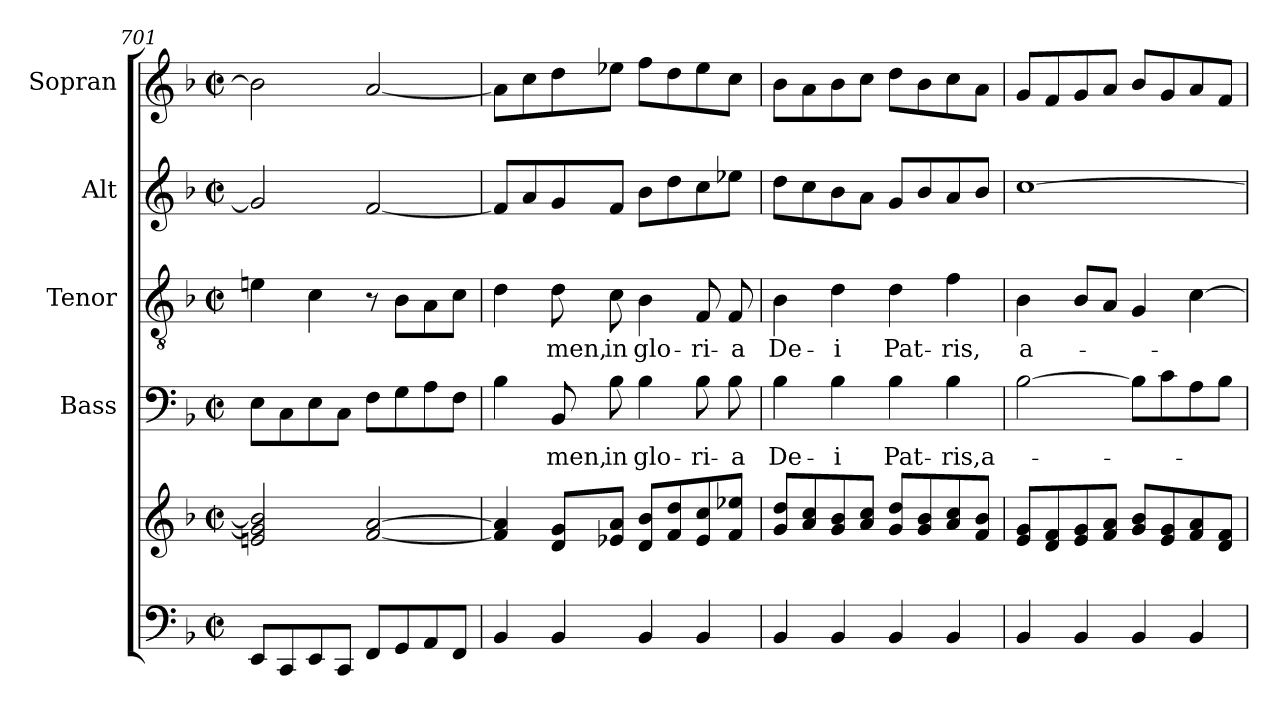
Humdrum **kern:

**kern	**kern	**kern	**text	**kern	**text	**kern	**kern
*part5	*part5	*part4	*part4	*part3	*part3	*part2	*part1
*staff6	*staff5	*staff4	*staff4	*staff3	*staff3	*staff2	*staff1
*	*	*I"Bass	*	*I"Tenor	*	*I"Alt	*I"Sopran
*	*	*I'B.	*	*I'T.	*	*I'A.	*I'S.
*clefF4	*clefG2	*clefF4	*	*clefGv2	*	*clefG2	*clefG2
*k[b-]	*k[b-]	*k[b-]	*	*k[b-]	*	*k[b-]	*k[b-]
*F:	*F:	*F:	*	*F:	*	*F:	*F:
*M2/2	*M2/2	*M2/2	*	*M2/2	*	*M2/2	*M2/2
*met(c|)	*met(c|)	*met(c|)	*	*met(c|)	*	*met(c|)	*met(c|)
=701	=701	=701	=701	=701	=701	=701	=701
8EE/L	2en/ 2g/] 2b-/]	8E\L	.	4en\	.	2g/]	2b-\]
8CC/	.	8C\	.	.	.	.	.
8EE/	.	8E\	.	4c\	.	.	.
8CC/J	.	8C\J	.	.	.	.	.
8FF/L	[2f/ [2a/	8F\L	.	8r	.	[2f/	[2a/
8GG/	.	8G\	.	8B-\L	.	.	.
8AA/	.	8A\	.	8A\	.	.	.
8FF/J	.	8F\J	.	8c\J	.	.	.
!!LO:LB:g=z
=702	=702	=702	=702	=702	=702	=702	=702
4BB-/	4f/] 4a/]	4B-\	.	4d\	.	8f/L]	8a\L]
.	.	.	.	.	.	8a/	8cc\
!	!	!	!LO:LY:b	!	!LO:LY:b	!	!
4BB-/	8d/ 8g/L	8BB-/	-men,	8d\	-men,	8g/	8dd\
!	!	!	!LO:LY:b	!	!LO:LY:b	!	!
.	8e-X/ 8a/J	8B-\	in	8c\	in	8f/J	8ee-X\J
!	!	!	!LO:LY:b	!	!LO:LY:b	!	!
4BB-/	8d/ 8b-/L	4B-\	glo-	4B-\	glo-	8b-\L	8ff\L
.	8f/ 8dd/	.	.	.	.	8dd\	8dd\
!	!	!	!LO:LY:b	!	!LO:LY:b	!	!
4BB-/	8e-/ 8cc/	8B-\	-ri-	8F/	-ri-	8cc\	8ee-\
!	!	!	!LO:LY:b	!	!LO:LY:b	!	!
.	8f/ 8ee-X/J	8B-\	-a	8F/	-a	8ee-X\J	8cc\J
=703	=703	=703	=703	=703	=703	=703	=703
!	!	!	!LO:LY:b	!	!LO:LY:b	!	!
4BB-/	8g/ 8dd/L	4B-\	De-	4B-\	De-	8dd\L	8b-\L
.	8a/ 8cc/	.	.	.	.	8cc\	8a\
!	!	!	!LO:LY:b	!	!LO:LY:b	!	!
4BB-/	8g/ 8b-/	4B-\	-i	4d\	-i	8b-\	8b-\
.	8a/ 8cc/J	.	.	.	.	8a\J	8cc\J
!	!	!	!LO:LY:b	!	!LO:LY:b	!	!
4BB-/	8g/ 8dd/L	4B-\	Pat-	4d\	Pat-	8g/L	8dd\L
.	8g/ 8b-/	.	.	.	.	8b-/	8b-\
!	!	!	!LO:LY:b	!	!LO:LY:b	!	!
4BB-/	8a/ 8cc/	4B-\	-ris,a-	4f\	-ris,	8a/	8cc\
.	8f/ 8b-/J	.	.	.	.	8b-/J	8a\J
=704	=704	=704	=704	=704	=704	=704	=704
!	!	!	!	!	!LO:LY:b	!	!
4BB-/	8e/ 8g/L	[2B-\	.	4B-\	a-	[1cc	8g/L
.	8d/ 8f/	.	.	.	.	.	8f/
4BB-/	8e/ 8g/	.	.	8B-/L	.	.	8g/
.	8f/ 8a/J	.	.	8A/J	.	.	8a/J
4BB-/	8g/ 8b-/L	8B-\L]	.	4G/	.	.	8b-/L
.	8e/ 8g/	8c\	.	.	.	.	8g/
4BB-/	8f/ 8a/	8A\	.	[4c\	.	.	8a/
.	8d/ 8f/J	8B-\J	.	.	.	.	8f/J
=	=	=	=	=	=	=	=
*-	*-	*-	*-	*-	*-	*-	*-
